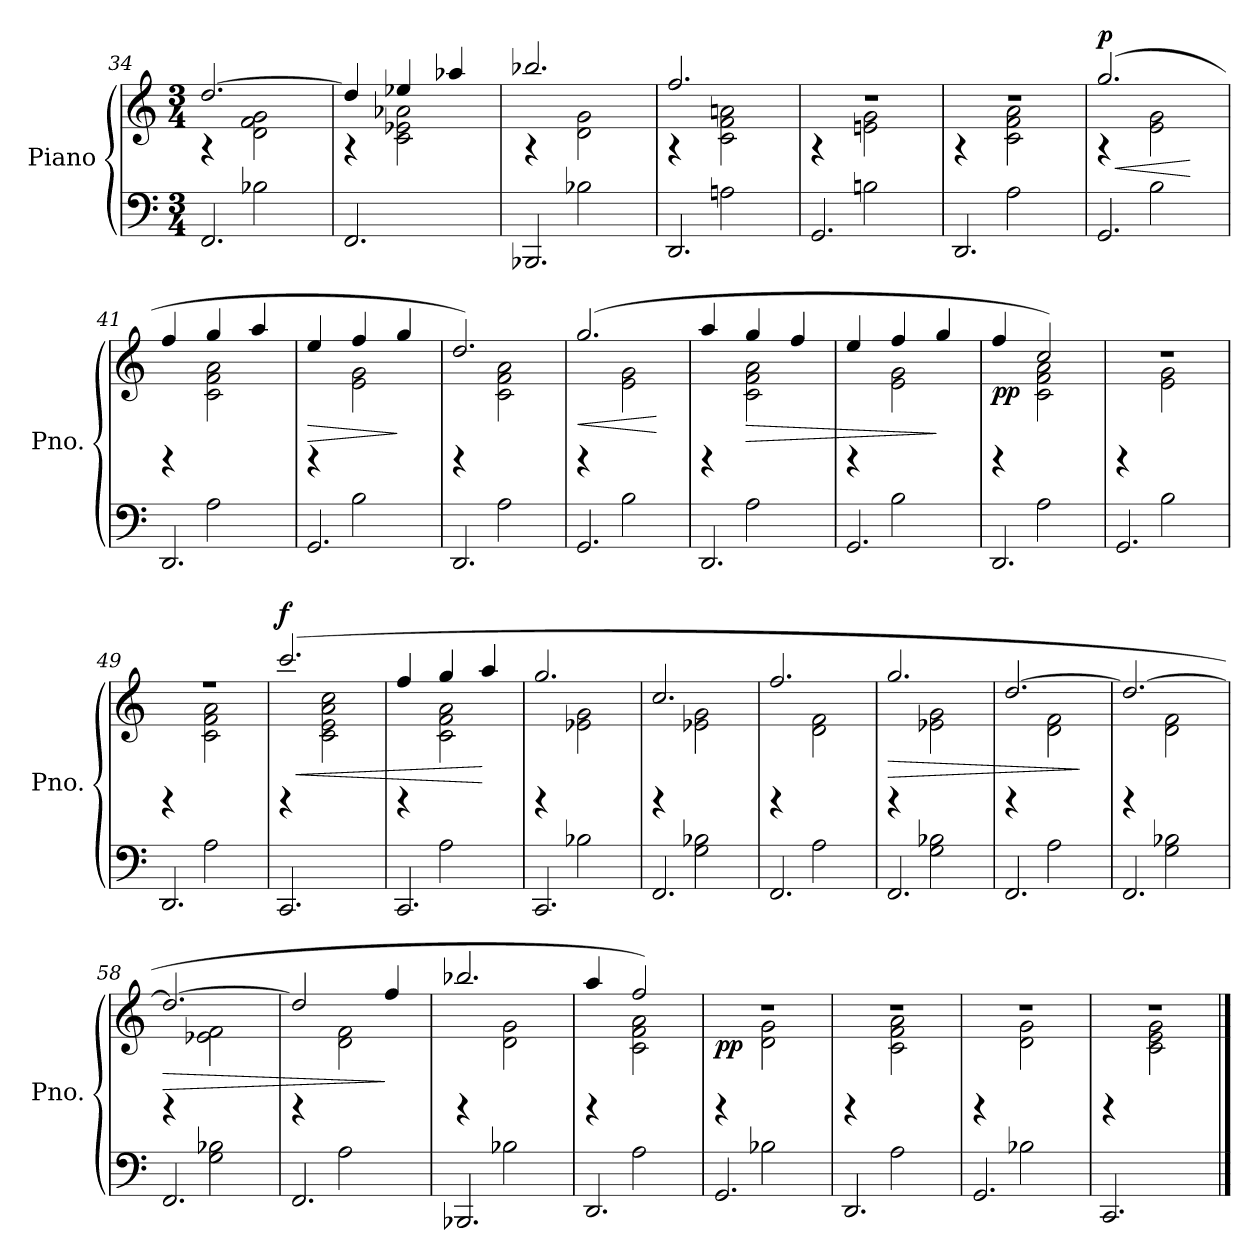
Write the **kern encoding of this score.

**kern	**kern	**dynam
*part1	*part1	*part1
*staff2	*staff1	*staff1/2
*I"Piano	*	*
*I'Pno.	*	*
*clefF4	*clefG2	*
*k[]	*k[]	*
*M3/4	*M3/4	*
=34	=34	=34
*^	*^	*
*	*^	*	*	*
4rb	4ryy	2.FF/	[2.dd/	4ryy	.
2ryy	2B-X\	.	.	2d\ 2f\ 2g\	.
=35	=35	=35	=35	=35	=35
4rb	4ryy	2.FF/	4dd/]	4ryy	.
2ryy	2ryy	.	4ee-X/	2c\ 2e-X\ 2a-X\	.
.	.	.	4aa-X/	.	.
=36	=36	=36	=36	=36	=36
4rb	4ryy	2.BBB-X/	2.bb-X/	4ryy	.
2ryy	2B-X\	.	.	2d\ 2g\	.
=37	=37	=37	=37	=37	=37
4rb	4ryy	2.DD/	2.ff/	4ryy	.
2ryy	2An\	.	.	2c\ 2f\ 2an\	.
=38	=38	=38	=38	=38	=38
4rb	4ryy	2.GG/	2.rdd	4ryy	.
2ryy	2Bn\	.	.	2en\ 2g\	.
!!LO:LB:g=z	!!
=39	=39	=39	=39	=39	=39
4rb	4ryy	2.DD/	2.rdd	4ryy	.
2ryy	2A\	.	.	2c\ 2f\ 2a\	.
=40	=40	=40	=40	=40	=40
!	!	!	!	!	!LO:HP:b
!	!	!	!	!	!LO:DY:n=1:a
4rb	4ryy	2.GG/	(2.gg/	4ryy	< p
2ryy	2B\	.	.	2e\ 2g\	.
*v	*v	*v	*	*	*
*	*v	*v	*
.	.	[
=41	=41	=41
*^	*^	*
*	*^	*	*	*
4rb	4ryy	2.DD/	4ff/	4ryy	.
2ryy	2A\	.	4gg/	2c\ 2f\ 2a\	.
.	.	.	4aa/	.	.
=42	=42	=42	=42	=42	=42
!	!	!	!	!	!LO:HP:b
4rb	4ryy	2.GG/	4ee/	4ryy	>
2ryy	2B\	.	4ff/	2e\ 2g\	.
.	.	.	4gg/	.	]
=43	=43	=43	=43	=43	=43
4rb	4ryy	2.DD/	2.dd/)	4ryy	.
2ryy	2A\	.	.	2c\ 2f\ 2a\	.
=44	=44	=44	=44	=44	=44
!	!	!	!	!	!LO:HP:b
4rb	4ryy	2.GG/	(2.gg/	4ryy	<
2ryy	2B\	.	.	2e\ 2g\	.
*v	*v	*v	*	*	*
*	*v	*v	*
.	.	[
=45	=45	=45
*^	*^	*
*	*^	*	*	*
4rb	4ryy	2.DD/	4aa/	4ryy	.
!	!	!	!	!	!LO:HP:b
2ryy	2A\	.	4gg/	2c\ 2f\ 2a\	>
.	.	.	4ff/	.	.
=46	=46	=46	=46	=46	=46
4rb	4ryy	2.GG/	4ee/	4ryy	.
2ryy	2B\	.	4ff/	2e\ 2g\	.
.	.	.	4gg/	.	]
=47	=47	=47	=47	=47	=47
!	!	!	!	!	!LO:DY:b
4rb	4ryy	2.DD/	4ff/	4ryy	pp
2ryy	2A\	.	2cc/)	2c\ 2f\ 2a\	.
=48	=48	=48	=48	=48	=48
4rb	4ryy	2.GG/	2.r	4ryy	.
2ryy	2B\	.	.	2e\ 2g\	.
!!LO:PB:g=z	!!
=49	=49	=49	=49	=49	=49
4rb	4ryy	2.DD/	2.r	4ryy	.
2ryy	2A\	.	.	2c\ 2f\ 2a\	.
=50	=50	=50	=50	=50	=50
!	!	!	!	!	!LO:HP:b
!	!	!	!	!	!LO:DY:n=1:a
4rb	4ryy	2.CC/	(2.ccc/	4ryy	< f
2ryy	2ryy	.	.	2c\ 2e\ 2a\ 2cc\	.
=51	=51	=51	=51	=51	=51
4rb	4ryy	2.CC/	4ff/	4ryy	.
2ryy	2A\	.	4gg/	2c\ 2f\ 2a\	.
.	.	.	4aa/	.	[
=52	=52	=52	=52	=52	=52
4rb	4ryy	2.CC/	2.gg/	4ryy	.
2ryy	2B-X\	.	.	2e-X\ 2g\	.
=53	=53	=53	=53	=53	=53
4rb	4ryy	2.FF/	2.cc/	4ryy	.
2ryy	2G\ 2B-X\	.	.	2e-X\ 2g\	.
=54	=54	=54	=54	=54	=54
4rb	4ryy	2.FF/	2.ff/	4ryy	.
2ryy	2A\	.	.	2d\ 2f\	.
=55	=55	=55	=55	=55	=55
!	!	!	!	!	!LO:HP:b
4rb	4ryy	2.FF/	2.gg/	4ryy	>
2ryy	2G\ 2B-X\	.	.	2e-X\ 2g\	.
=56	=56	=56	=56	=56	=56
4rb	4ryy	2.FF/	[2.dd/	4ryy	.
2ryy	2A\	.	.	2d\ 2f\	.
*v	*v	*v	*	*	*
*	*v	*v	*
.	.	]
=57	=57	=57
*^	*^	*
*	*^	*	*	*
4rb	4ryy	2.FF/	2.dd/_	4ryy	.
2ryy	2G\ 2B-X\	.	.	2d\ 2f\	.
=58	=58	=58	=58	=58	=58
!	!	!	!	!	!LO:HP:b
4rb	4ryy	2.FF/	2.dd/_	4ryy	>
2ryy	2G\ 2B-X\	.	.	2e-X\ 2f\	.
!!LO:LB:g=z	!!
=59	=59	=59	=59	=59	=59
4rb	4ryy	2.FF/	2dd/]	4ryy	.
2ryy	2A\	.	.	2d\ 2f\	.
.	.	.	4ff/	.	]
=60	=60	=60	=60	=60	=60
4rb	4ryy	2.BBB-X/	2.bb-X/	4ryy	.
2ryy	2B-X\	.	.	2d\ 2g\	.
=61	=61	=61	=61	=61	=61
4rb	4ryy	2.DD/	4aa/	4ryy	.
2ryy	2A\	.	2ff/)	2c\ 2f\ 2a\	.
=62	=62	=62	=62	=62	=62
!	!	!	!	!	!LO:DY:b
4rb	4ryy	2.GG/	2.rdd	4ryy	pp
2ryy	2B-X\	.	.	2d\ 2g\	.
=63	=63	=63	=63	=63	=63
4rb	4ryy	2.DD/	2.rdd	4ryy	.
2ryy	2A\	.	.	2c\ 2f\ 2a\	.
=64	=64	=64	=64	=64	=64
4rb	4ryy	2.GG/	2.rdd	4ryy	.
2ryy	2B-X\	.	.	2d\ 2g\	.
=65	=65	=65	=65	=65	=65
4rb	4ryy	2.CC/	2.rdd	4ryy	.
2ryy	2ryy	.	.	2c\ 2e\ 2g\	.
*v	*v	*v	*	*	*
*	*v	*v	*
==	==	==
*-	*-	*-
